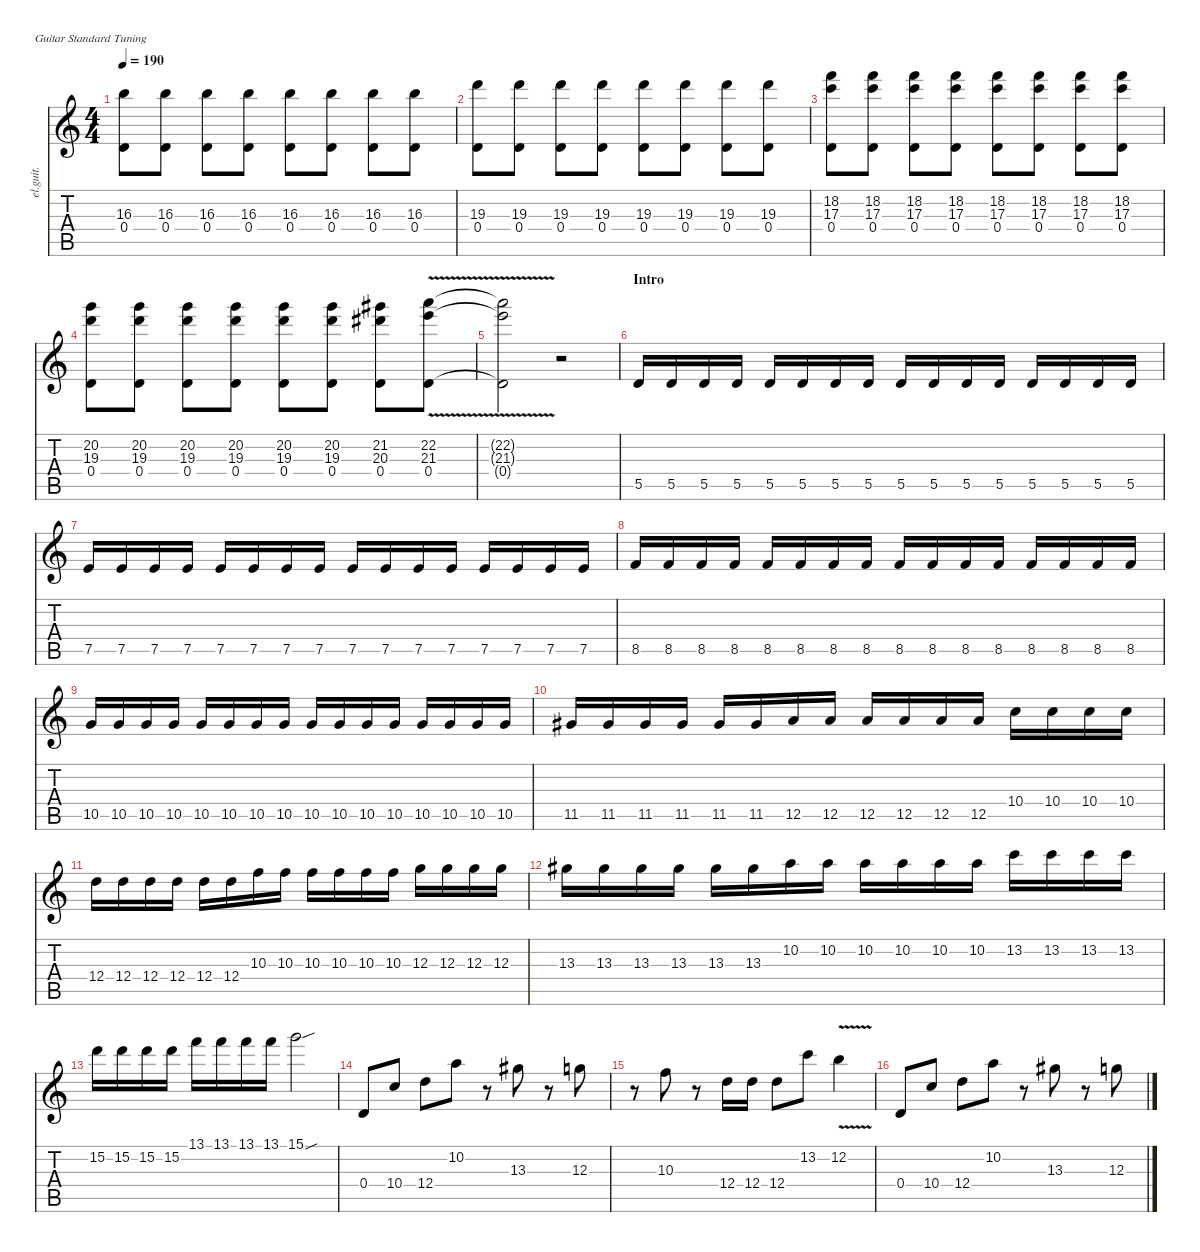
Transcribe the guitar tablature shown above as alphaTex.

\defaultSystemsLayout 4
\hideDynamics
\bracketExtendMode nobrackets
\track ("後藤ひとり" "el.guit.") {solo instrument electricguitarclean}
\staff {score tabs}
\tuning (E4 B3 G3 D3 A2 E2)
\ts (4 4)
\tempo 190
\clef g2
\ks c
(16.3 0.4).8{dy mf beam Down} (16.3 0.4).8{beam Down} (16.3 0.4).8{beam Down} (16.3 0.4).8{beam Down} (16.3 0.4).8{beam Down} (16.3 0.4).8{beam Down} (16.3 0.4).8{beam Down} (16.3 0.4).8{beam Down} |
(19.3 0.4).8{beam Down} (19.3 0.4).8{beam Down} (19.3 0.4).8{beam Down} (19.3 0.4).8{beam Down} (19.3 0.4).8{beam Down} (19.3 0.4).8{beam Down} (19.3 0.4).8{beam Down} (19.3 0.4).8{beam Down} |
(18.2 17.3 0.4).8{beam Down} (18.2 17.3 0.4).8{beam Down} (18.2 17.3 0.4).8{beam Down} (18.2 17.3 0.4).8{beam Down} (18.2 17.3 0.4).8{beam Down} (18.2 17.3 0.4).8{beam Down} (18.2 17.3 0.4).8{beam Down} (18.2 17.3 0.4).8{beam Down} |
(0.4 19.3 20.2).8{beam Down} (0.4 19.3 20.2).8{beam Down} (0.4 19.3 20.2).8{beam Down} (0.4 19.3 20.2).8{beam Down} (0.4 19.3 20.2).8{beam Down} (0.4 19.3 20.2).8{beam Down} (0.4 20.3{acc #} 21.2{acc #}).8{beam Down} (0.4{v} 21.3 22.2).8{beam Down} |
(22.2{t} 21.3{t} 0.4{t}).2{beam Down} r.2{beam Down} |
\section ("" "Intro")
5.5.16{beam Up} 5.5.16{beam Up} 5.5.16{beam Up} 5.5.16{beam Up} 5.5.16{beam Up} 5.5.16{beam Up} 5.5.16{beam Up} 5.5.16{beam Up} 5.5.16{beam Up} 5.5.16{beam Up} 5.5.16{beam Up} 5.5.16{beam Up} 5.5.16{beam Up} 5.5.16{beam Up} 5.5.16{beam Up} 5.5.16{beam Up} |
7.5.16{beam Up} 7.5.16{beam Up} 7.5.16{beam Up} 7.5.16{beam Up} 7.5.16{beam Up} 7.5.16{beam Up} 7.5.16{beam Up} 7.5.16{beam Up} 7.5.16{beam Up} 7.5.16{beam Up} 7.5.16{beam Up} 7.5.16{beam Up} 7.5.16{beam Up} 7.5.16{beam Up} 7.5.16{beam Up} 7.5.16{beam Up} |
8.5.16{beam Up} 8.5.16{beam Up} 8.5.16{beam Up} 8.5.16{beam Up} 8.5.16{beam Up} 8.5.16{beam Up} 8.5.16{beam Up} 8.5.16{beam Up} 8.5.16{beam Up} 8.5.16{beam Up} 8.5.16{beam Up} 8.5.16{beam Up} 8.5.16{beam Up} 8.5.16{beam Up} 8.5.16{beam Up} 8.5.16{beam Up} |
10.5.16{beam Up} 10.5.16{beam Up} 10.5.16{beam Up} 10.5.16{beam Up} 10.5.16{beam Up} 10.5.16{beam Up} 10.5.16{beam Up} 10.5.16{beam Up} 10.5.16{beam Up} 10.5.16{beam Up} 10.5.16{beam Up} 10.5.16{beam Up} 10.5.16{beam Up} 10.5.16{beam Up} 10.5.16{beam Up} 10.5.16{beam Up} |
11.5{acc #}.16{beam Up} 11.5{acc #}.16{beam Up} 11.5{acc #}.16{beam Up} 11.5{acc #}.16{beam Up} 11.5{acc #}.16{beam Up} 11.5{acc #}.16{beam Up} 12.5.16{beam Up} 12.5.16{beam Up} 12.5.16{beam Up} 12.5.16{beam Up} 12.5.16{beam Up} 12.5.16{beam Up} 10.4.16{beam Down} 10.4.16{beam Down} 10.4.16{beam Down} 10.4.16{beam Down} |
12.4.16{beam Down} 12.4.16{beam Down} 12.4.16{beam Down} 12.4.16{beam Down} 12.4.16{beam Down} 12.4.16{beam Down} 10.3.16{beam Down} 10.3.16{beam Down} 10.3.16{beam Down} 10.3.16{beam Down} 10.3.16{beam Down} 10.3.16{beam Down} 12.3.16{beam Down} 12.3.16{beam Down} 12.3.16{beam Down} 12.3.16{beam Down} |
13.3{acc #}.16{beam Down} 13.3{acc #}.16{beam Down} 13.3{acc #}.16{beam Down} 13.3{acc #}.16{beam Down} 13.3{acc #}.16{beam Down} 13.3{acc #}.16{beam Down} 10.2.16{beam Down} 10.2.16{beam Down} 10.2.16{beam Down} 10.2.16{beam Down} 10.2.16{beam Down} 10.2.16{beam Down} 13.2.16{beam Down} 13.2.16{beam Down} 13.2.16{beam Down} 13.2.16{beam Down} |
15.2.16{beam Down} 15.2.16{beam Down} 15.2.16{beam Down} 15.2.16{beam Down} 13.1.16{beam Down} 13.1.16{beam Down} 13.1.16{beam Down} 13.1.16{beam Down} 15.1{sou}.2{beam Down} |
0.4.8{beam Up} 10.4.8{beam Up} 12.4.8{beam Down} 10.2.8{beam Down} r.8{beam Down} 13.3{acc #}.8{beam Down} r.8{beam Down} 12.3.8{beam Down} |
r.8{beam Down} 10.3.8{beam Down} r.8{beam Down} 12.4.16{beam Down} 12.4.16{beam Down} 12.4.8{beam Down} 13.2.8{beam Down} 12.2{v}.4{beam Down} |
0.4.8{beam Up} 10.4.8{beam Up} 12.4.8{beam Down} 10.2.8{beam Down} r.8{beam Down} 13.3{acc #}.8{beam Down} r.8{beam Down} 12.3.8{beam Down}
